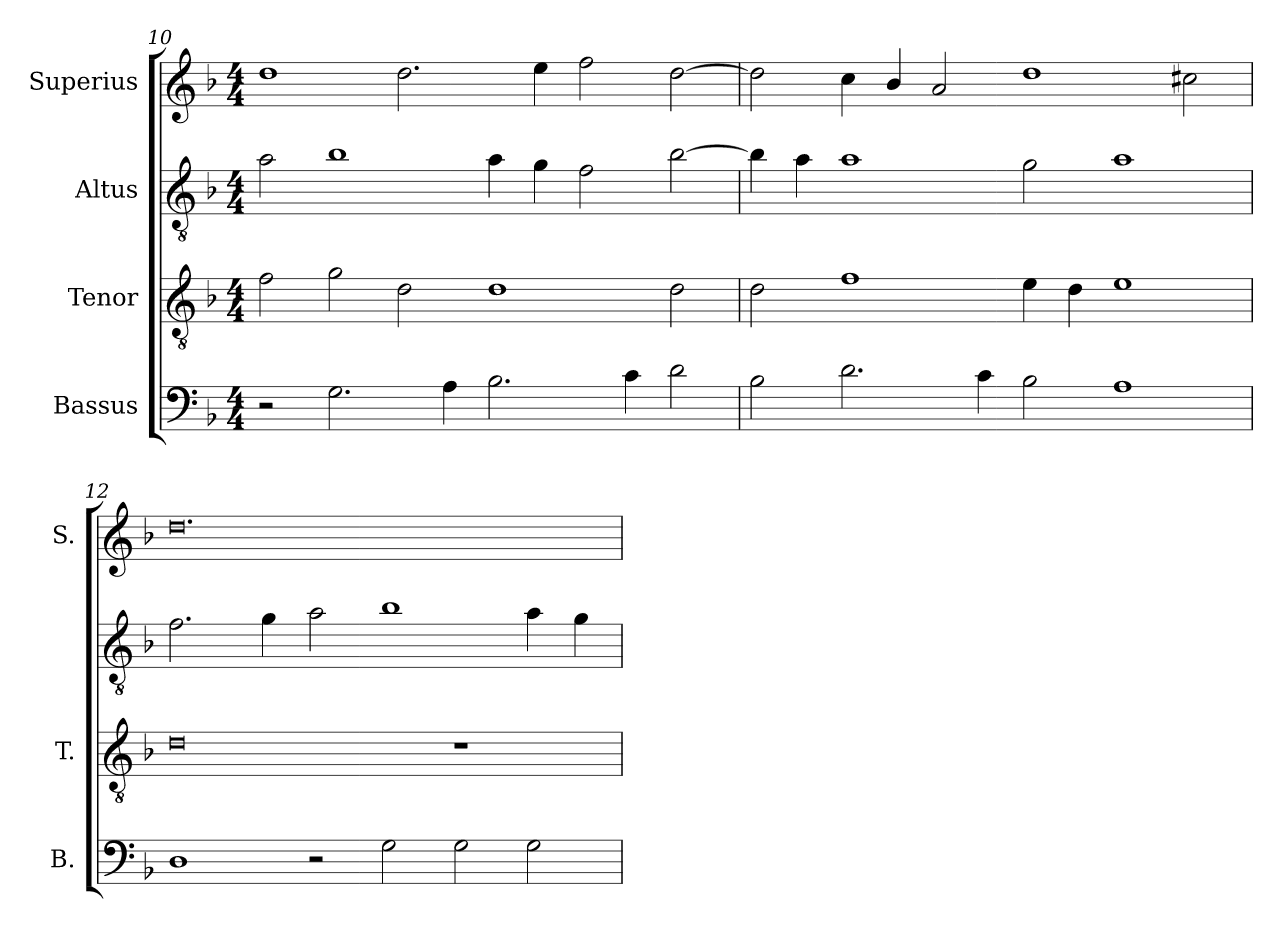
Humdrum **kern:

**kern	**kern	**kern	**kern
*part4	*part3	*part2	*part1
*staff4	*staff3	*staff2	*staff1
*I"Bassus	*I"Tenor	*I"Altus	*I"Superius
*I'B.	*I'T.	*	*I'S.
!!LO:LB:g=z
*clefF4	*clefGv2	*clefGv2	*clefG2
*	*ITrd7c12	*ITrd7c12	*
*k[b-]	*k[b-]	*k[b-]	*k[b-]
*F:	*F:	*F:	*F:
*M4/4	*M4/4	*M4/4	*M4/4
=10	=10	=10	=10
2r	2Fi\	2Ai\	1ddi
2.Gi\	2Gi\	1B-i	.
.	2Di\	.	2.ddi\
4Ai\	.	.	.
2.B-i\	1Di	4Ai\	.
.	.	4Gi\	4eei\
.	.	2Fi\	2ffi\
4ci\	.	.	.
2di\	2Di\	[>2B-i\	[>2ddi\
=11	=11	=11	=11
2B-i\	2Di\	4B-i\]	2ddi\]
.	.	4Ai\	.
2.di\	1Fi	1Ai	4cci\
.	.	.	4b-i/
.	.	.	2ai/
4ci\	.	.	.
2B-i\	4Ei\	2Gi\	1ddi
.	4Di\	.	.
1Ai	1Ei	1Ai	.
.	.	.	2cc#Xi\
=12	=12	=12	=12
1Di	0Di	2.Fi\	0.ddi
.	.	4Gi\	.
2r	.	2Ai\	.
2Gi\	.	1B-i	.
2Gi\	1r	.	.
2Gi\	.	4Ai\	.
.	.	4Gi\	.
=	=	=	=
*-	*-	*-	*-
